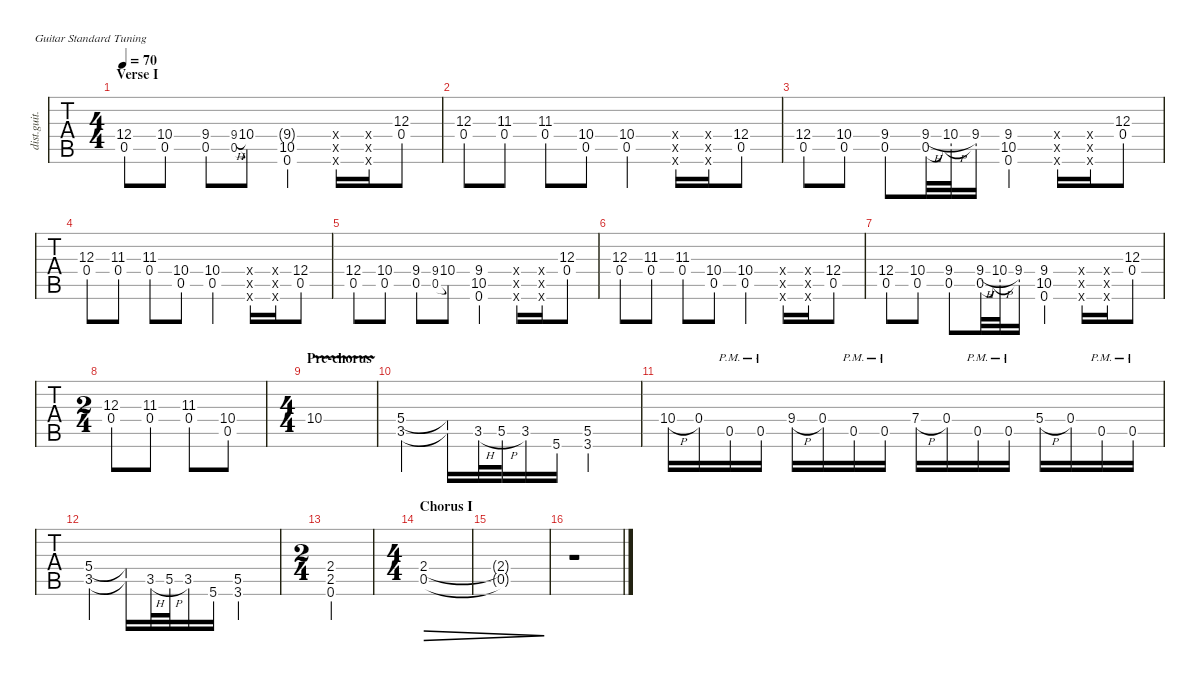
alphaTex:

\defaultSystemsLayout 4
\hideDynamics
\bracketExtendMode nobrackets
\otherSystemsTrackNameOrientation horizontal
\track ("Rhythm Guitar (Kirk)" "dist.guit.") {defaultSystemsLayout 4 multiBarRest instrument distortionguitar}
\staff {tabs}
\tuning (E4 B3 G3 D3 A2 E2)
\ts (4 4)
\section ("" "Verse I")
\tempo 70
\clef g2
\ks c
(0.5 12.4).8{dy mf} (0.5 10.4).8 (0.5 9.4).8 (0.5 9.4{h}).8{gr onbeat} (10.4 0.5{t}).8 (10.5 0.6 9.4{g}).4 (0.6{x} 0.5{x} 0.4{x}).16 (0.6{x} 0.5{x} 0.4{x}).16 (12.3 0.4).8 |
(12.3 0.4).8 (11.3{acc #} 0.4).8 (11.3{acc #} 0.4).8 (10.4 0.5).8 (10.4 0.5).4 (0.6{x} 0.5{x} 0.4{x}).16 (0.6{x} 0.5{x} 0.4{x}).16 (0.5 12.4).8 |
(0.5 12.4).8 (0.5 10.4).8 (0.5 9.4).8 (0.5 9.4{h}).32 (10.4{h} 0.5{t}).32 (9.4 0.5{t}).16 (10.5 0.6 9.4).4 (0.6{x} 0.5{x} 0.4{x}).16 (0.6{x} 0.5{x} 0.4{x}).16 (12.3 0.4).8 |
(12.3 0.4).8 (11.3{acc #} 0.4).8 (11.3{acc #} 0.4).8 (10.4 0.5).8 (10.4 0.5).4 (0.6{x} 0.5{x} 0.4{x}).16 (0.6{x} 0.5{x} 0.4{x}).16 (0.5 12.4).8 |
(0.5 12.4).8 (0.5 10.4).8 (0.5 9.4).8 (0.5 9.4).8{gr onbeat} (10.4 0.5{t}).8 (10.5 0.6 9.4).4 (0.6{x} 0.5{x} 0.4{x}).16 (0.6{x} 0.5{x} 0.4{x}).16 (12.3 0.4).8 |
(12.3 0.4).8 (11.3{acc #} 0.4).8 (11.3{acc #} 0.4).8 (10.4 0.5).8 (10.4 0.5).4 (0.6{x} 0.5{x} 0.4{x}).16 (0.6{x} 0.5{x} 0.4{x}).16 (0.5 12.4).8 |
(0.5 12.4).8 (0.5 10.4).8 (0.5 9.4).8 (0.5 9.4{h}).32 (10.4{h} 0.5{t}).32 (9.4 0.5{t}).16 (10.5 0.6 9.4).4 (0.6{x} 0.5{x} 0.4{x}).16 (0.6{x} 0.5{x} 0.4{x}).16 (12.3 0.4).8 |
\ts (2 4)
\beaming (8 2 2)
(12.3 0.4).8 (11.3{acc #} 0.4).8 (11.3{acc #} 0.4).8 (10.4 0.5).8 |
\ts (4 4)
\beaming (8 2 2 2 2)
\section ("" "Pre-chorus")
10.4{v}.1{dy pp} |
(3.5 5.4).4{dy mf} (3.5{t} 5.4{t}).16 3.5{h}.32 5.5{h}.32 3.5.16 5.6.16 (3.6 5.5).2 |
10.4{h}.16 0.4.16 0.5{pm}.16 0.5{pm}.16 9.4{h}.16 0.4.16 0.5{pm}.16 0.5{pm}.16 7.4{h}.16 0.4.16 0.5{pm}.16 0.5{pm}.16 5.4{h}.16 0.4.16 0.5{pm}.16 0.5{pm}.16 |
(3.5 5.4).4 (3.5{t} 5.4{t}).16 3.5{h}.32 5.5{h}.32 3.5.16 5.6.16 (3.6 5.5).2 |
\ts (2 4)
\beaming (8 2 2)
(0.6 2.5 2.4).2 |
\ts (4 4)
\beaming (8 2 2 2 2)
\section ("" "Chorus I")
(0.5 2.4).1{dec} |
(2.4{t} 0.5{t}).1{dec} |
r.1
